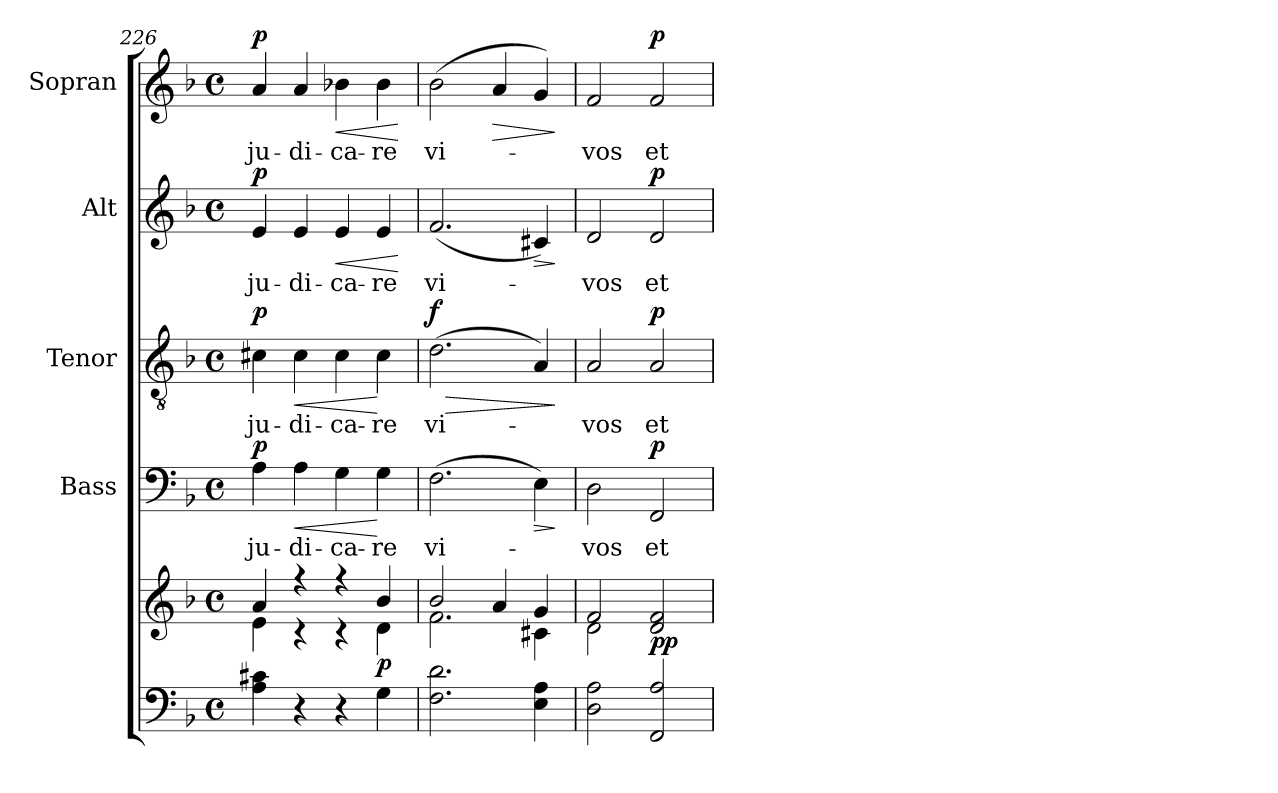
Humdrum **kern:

**kern	**kern	**dynam	**kern	**text	**dynam	**kern	**text	**dynam	**kern	**text	**dynam	**kern	**text	**dynam
*part5	*part5	*part5	*part4	*part4	*part4	*part3	*part3	*part3	*part2	*part2	*part2	*part1	*part1	*part1
*staff6	*staff5	*staff5/6	*staff4	*staff4	*staff4	*staff3	*staff3	*staff3	*staff2	*staff2	*staff2	*staff1	*staff1	*staff1
*	*	*	*I"Bass	*	*	*I"Tenor	*	*	*I"Alt	*	*	*I"Sopran	*	*
*	*	*	*I'B.	*	*	*I'T.	*	*	*I'A.	*	*	*I'S.	*	*
*clefF4	*clefG2	*	*clefF4	*	*	*clefGv2	*	*	*clefG2	*	*	*clefG2	*	*
*k[b-]	*k[b-]	*	*k[b-]	*	*	*k[b-]	*	*	*k[b-]	*	*	*k[b-]	*	*
*F:	*F:	*	*F:	*	*	*F:	*	*	*F:	*	*	*F:	*	*
*M4/4	*M4/4	*	*M4/4	*	*	*M4/4	*	*	*M4/4	*	*	*M4/4	*	*
*met(c)	*met(c)	*	*met(c)	*	*	*met(c)	*	*	*met(c)	*	*	*met(c)	*	*
=226	=226	=226	=226	=226	=226	=226	=226	=226	=226	=226	=226	=226	=226	=226
*	*^	*	*	*	*	*	*	*	*	*	*	*	*	*
!	!	!	!	!	!LO:LY:b	!LO:DY:a	!	!LO:LY:b	!LO:DY:a	!	!LO:LY:b	!LO:DY:a	!	!LO:LY:b	!LO:DY:a
4A\ 4c#X\	4a/	4e\	.	4A\	ju-	p	4c#X\	ju-	p	4e/	ju-	p	4a/	ju-	p
!	!	!	!	!	!LO:LY:b	!LO:HP:b	!	!LO:LY:b	!LO:HP:b	!	!LO:LY:b	!	!	!LO:LY:b	!
4r	4r	4r	.	4A\	-di-	<	4c#\	-di-	<	4e/	-di-	.	4a/	-di-	.
!	!	!	!	!	!LO:LY:b	!	!	!LO:LY:b	!	!	!LO:LY:b	!LO:HP:b	!	!LO:LY:b	!LO:HP:b
4r	4r	4r	.	4G\	-ca-	.	4c#\	-ca-	.	4e/	-ca-	<	4b-X\	-ca-	<
!	!	!	!LO:DY:b	!	!LO:LY:b	!	!	!LO:LY:b	!	!	!LO:LY:b	!	!	!LO:LY:b	!
4G\	4b-/	4d\	p	4G\	-re	[	4c#\	-re	[	4e/	-re	.	4b-\	-re	.
*	*v	*v	*	*	*	*	*	*	*	*	*	*	*	*	*
.	.	.	.	.	.	.	.	.	.	.	[	.	.	[
=227	=227	=227	=227	=227	=227	=227	=227	=227	=227	=227	=227	=227	=227	=227
*	*^	*	*	*	*	*	*	*	*	*	*	*	*	*
!	!	!	!	!	!LO:LY:b	!	!	!LO:LY:b	!LO:HP:b	!	!LO:LY:b	!	!	!LO:LY:b	!
!	!	!	!	!	!	!	!	!	!LO:DY:n=1:a	!	!	!	!	!	!
2.F\ 2.d\	2b-/	2.f\	.	(>2.F\	vi-	.	(>2.d\	vi-	> f	(<2.f/	vi-	.	(>2b-\	vi-	.
!	!	!	!	!	!	!	!	!	!	!	!	!	!	!	!LO:HP:b
.	4a/	.	.	.	.	.	.	.	.	.	.	.	4a/	.	>
!	!	!	!	!	!	!LO:HP:b	!	!	!	!	!	!LO:HP:b	!	!	!
4E\ 4A\	4g/	4c#X\	.	4E\)	.	>	4A/)	.	.	4c#X/)	.	>	4g/)	.	.
*	*v	*v	*	*	*	*	*	*	*	*	*	*	*	*	*
.	.	.	.	.	]	.	.	]	.	.	]	.	.	]
=228	=228	=228	=228	=228	=228	=228	=228	=228	=228	=228	=228	=228	=228	=228
*	*^	*	*	*	*	*	*	*	*	*	*	*	*	*
!	!	!	!	!	!LO:LY:b	!	!	!LO:LY:b	!	!	!LO:LY:b	!	!	!LO:LY:b	!
2D\ 2A\	2f/	2d\	.	2D\	-vos	.	2A/	-vos	.	2d/	-vos	.	2f/	-vos	.
!	!	!	!LO:DY:b	!	!LO:LY:b	!LO:DY:a	!	!LO:LY:b	!LO:DY:a	!	!LO:LY:b	!LO:DY:a	!	!LO:LY:b	!LO:DY:a
2FF/ 2A/	2d/ 2f/	2ryy	pp	2FF/	et	p	2A/	et	p	2d/	et	p	2f/	et	p
*	*v	*v	*	*	*	*	*	*	*	*	*	*	*	*	*
=	=	=	=	=	=	=	=	=	=	=	=	=	=	=
*-	*-	*-	*-	*-	*-	*-	*-	*-	*-	*-	*-	*-	*-	*-
